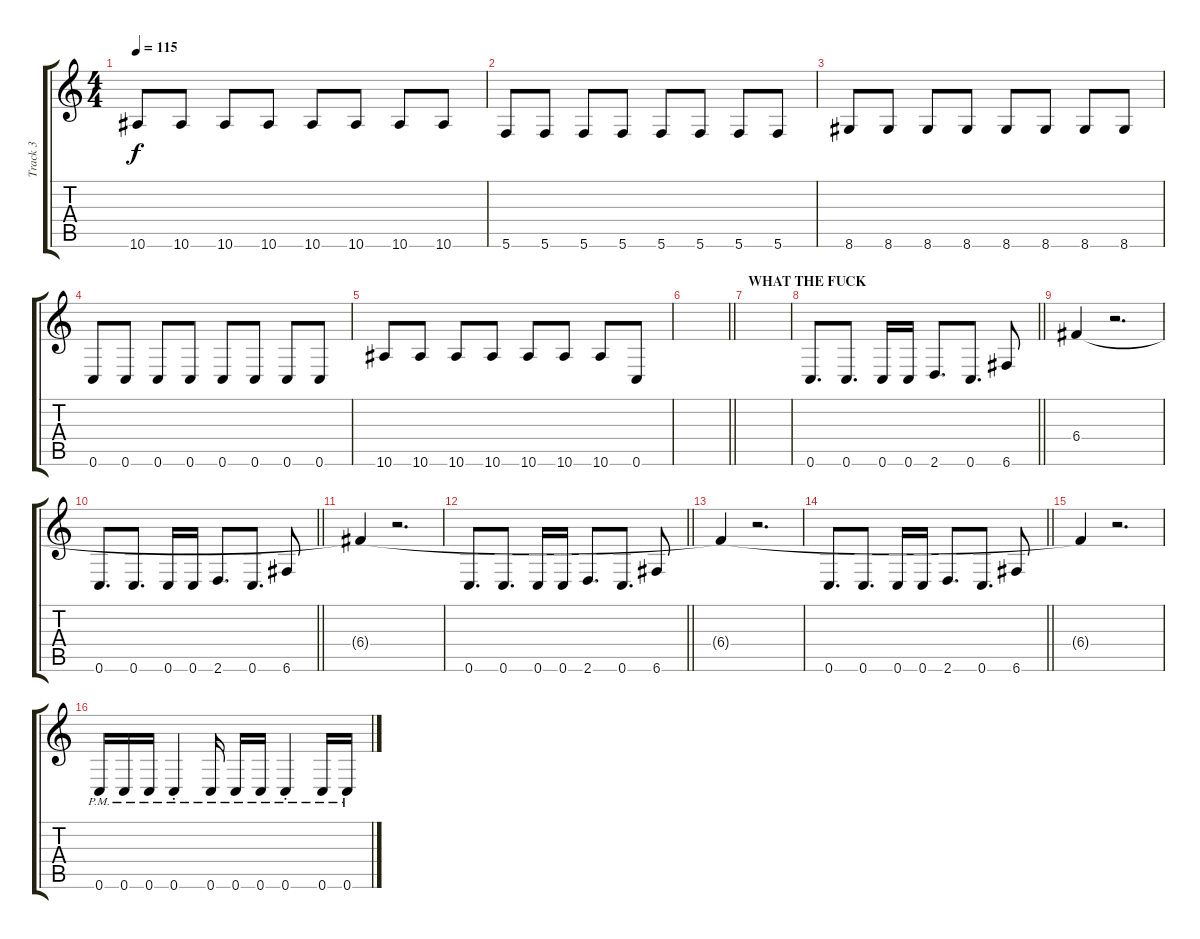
\track ("Track 3" "Track 3") {instrument electricbasspick}
\staff {score tabs}
\tuning (D4 A3 F3 C3 G2 C2) {hide}
\ts (4 4)
\tempo 115
\clef g2
\ks c
10.6.8{dy f} 10.6.8 10.6.8 10.6.8 10.6.8 10.6.8 10.6.8 10.6.8 |
5.6.8 5.6.8 5.6.8 5.6.8 5.6.8 5.6.8 5.6.8 5.6.8 |
8.6.8 8.6.8 8.6.8 8.6.8 8.6.8 8.6.8 8.6.8 8.6.8 |
0.6.8 0.6.8 0.6.8 0.6.8 0.6.8 0.6.8 0.6.8 0.6.8 |
10.6.8 10.6.8 10.6.8 10.6.8 10.6.8 10.6.8 10.6.8 0.6.8 |
\barLineRight lightlight
|
\section ("" "WHAT THE FUCK ")
|
\barLineRight lightlight
0.6.8{d} 0.6.8{d} 0.6.16 0.6.16 2.6.8{d} 0.6.8{d} 6.6.8 |
6.4.4 r.2{d} |
\barLineRight lightlight
0.6.8{d} 0.6.8{d} 0.6.16 0.6.16 2.6.8{d} 0.6.8{d} 6.6.8 |
6.4{t}.4 r.2{d} |
\barLineRight lightlight
0.6.8{d} 0.6.8{d} 0.6.16 0.6.16 2.6.8{d} 0.6.8{d} 6.6.8 |
6.4{t}.4 r.2{d} |
\barLineRight lightlight
0.6.8{d} 0.6.8{d} 0.6.16 0.6.16 2.6.8{d} 0.6.8{d} 6.6.8 |
6.4{t}.4 r.2{d} |
0.6{pm}.16 0.6{pm}.16 0.6{pm}.16 0.6{pm st}.4 0.6{pm}.16 0.6{pm}.16 0.6{pm}.16 0.6{pm st}.4 0.6{pm}.16 0.6{pm}.16
